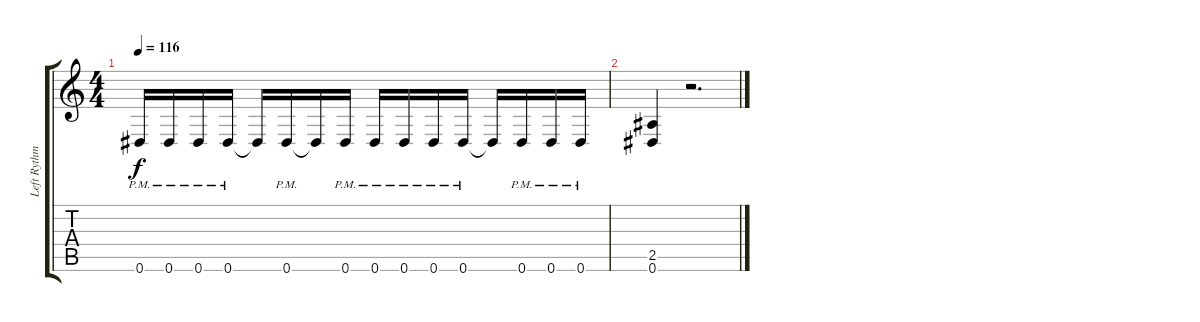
\track ("Left Rythm" "Left Rythm") {instrument distortionguitar}
\staff {score tabs}
\tuning (Eb4 Bb3 Gb3 Db3 Ab2 Eb2) {hide}
\ts (4 4)
\tempo 116
\clef g2
\ks c
0.6{pm}.16{dy f} 0.6{pm}.16 0.6{pm}.16 0.6{pm}.16 0.6{t}.16 0.6{pm}.16 0.6{t}.16 0.6{pm}.16 0.6{pm}.16 0.6{pm}.16 0.6{pm}.16 0.6{pm}.16 0.6{t}.16 0.6{pm}.16 0.6{pm}.16 0.6{pm}.16 |
(2.5 0.6).4 r.2{d}
